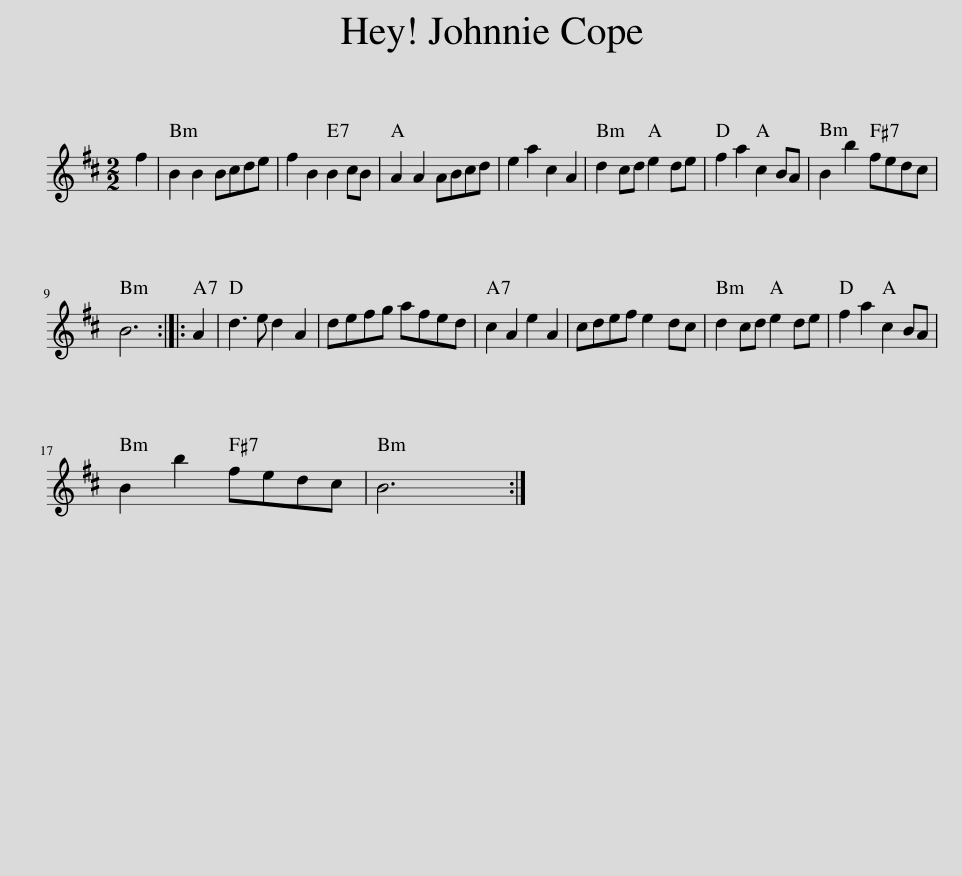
X:1
L:1/8
M:2/2
I:linebreak $
K:Bmin
V:1 treble
V:1
 f2 | B2 B2 Bcde | f2 B2 B2 cB | A2 A2 ABcd | e2 a2 c2 A2 | %5
 d2 cd e2 de | f2 a2 c2 BA | B2 b2 fedc |$ B6 :: A2 | %10
 d3 e d2 A2 | defg afed | c2 A2 e2 A2 | cdef e2 dc | d2 cd e2 de | %15
 f2 a2 c2 BA |$ B2 b2 fedc | B6 :| %18
